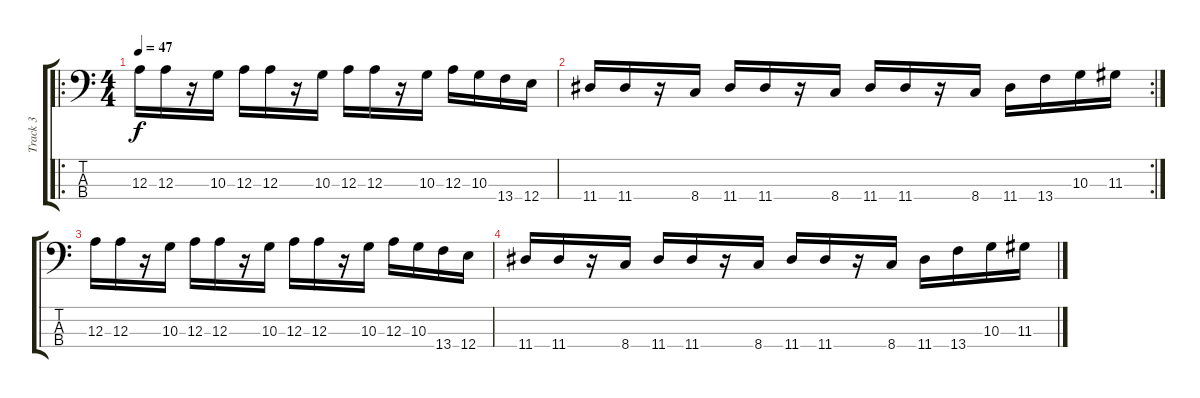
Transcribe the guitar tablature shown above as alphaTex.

\track ("Track 3" "Track 3") {instrument electricbassfinger}
\staff {score tabs}
\tuning (G2 D2 A1 E1) {hide}
\ro
\ts (4 4)
\tempo 47
\clef f4
\ks c
12.3.16{dy f instrument electricbassfinger} 12.3.16 r.16 10.3.16 12.3.16 12.3.16 r.16 10.3.16 12.3.16 12.3.16 r.16 10.3.16 12.3.16 10.3.16 13.4.16 12.4.16 |
\rc 2
11.4.16 11.4.16 r.16 8.4.16 11.4.16 11.4.16 r.16 8.4.16 11.4.16 11.4.16 r.16 8.4.16 11.4.16 13.4.16 10.3.16 11.3.16 |
12.3.16 12.3.16 r.16 10.3.16 12.3.16 12.3.16 r.16 10.3.16 12.3.16 12.3.16 r.16 10.3.16 12.3.16 10.3.16 13.4.16 12.4.16 |
11.4.16 11.4.16 r.16 8.4.16 11.4.16 11.4.16 r.16 8.4.16 11.4.16 11.4.16 r.16 8.4.16 11.4.16 13.4.16 10.3.16 11.3.16
